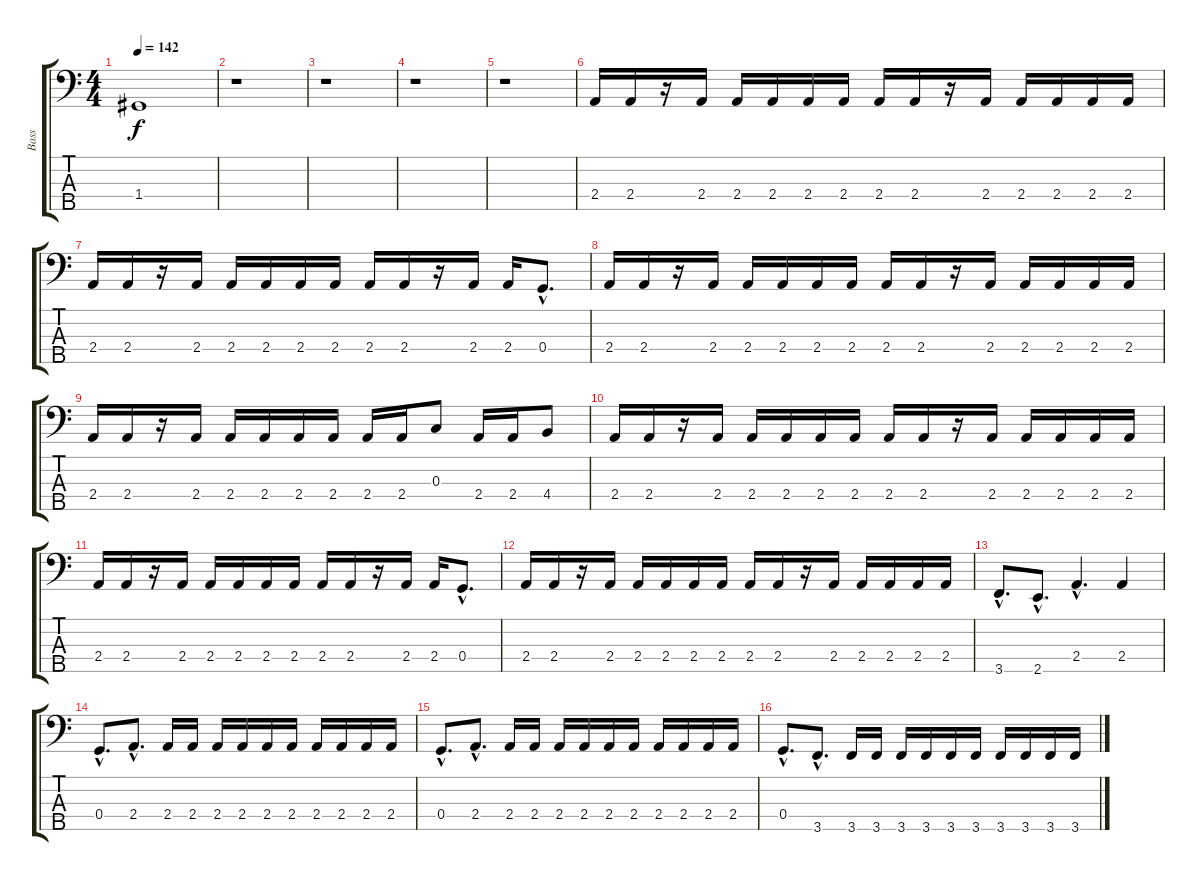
\track ("Bass" "Bass") {instrument electricbassfinger}
\staff {score tabs}
\tuning (A2 F2 C2 G1 D1) {hide}
\ts (4 4)
\tempo 142
\clef f4
\ks c
1.4.1{dy f} |
r.1 |
r.1 |
r.1 |
r.1 |
2.4.16 2.4.16 r.16 2.4.16 2.4.16 2.4.16 2.4.16 2.4.16 2.4.16 2.4.16 r.16 2.4.16 2.4.16 2.4.16 2.4.16 2.4.16 |
2.4.16 2.4.16 r.16 2.4.16 2.4.16 2.4.16 2.4.16 2.4.16 2.4.16 2.4.16 r.16 2.4.16 2.4.16 0.4{hac}.8{d} |
2.4.16 2.4.16 r.16 2.4.16 2.4.16 2.4.16 2.4.16 2.4.16 2.4.16 2.4.16 r.16 2.4.16 2.4.16 2.4.16 2.4.16 2.4.16 |
2.4.16 2.4.16 r.16 2.4.16 2.4.16 2.4.16 2.4.16 2.4.16 2.4.16 2.4.16 0.3.8 2.4.16 2.4.16 4.4.8 |
2.4.16 2.4.16 r.16 2.4.16 2.4.16 2.4.16 2.4.16 2.4.16 2.4.16 2.4.16 r.16 2.4.16 2.4.16 2.4.16 2.4.16 2.4.16 |
2.4.16 2.4.16 r.16 2.4.16 2.4.16 2.4.16 2.4.16 2.4.16 2.4.16 2.4.16 r.16 2.4.16 2.4.16 0.4{hac}.8{d} |
2.4.16 2.4.16 r.16 2.4.16 2.4.16 2.4.16 2.4.16 2.4.16 2.4.16 2.4.16 r.16 2.4.16 2.4.16 2.4.16 2.4.16 2.4.16 |
3.5{hac}.8{d} 2.5{hac}.8{d} 2.4{hac}.4{d} 2.4.4 |
0.4{hac}.8{d} 2.4{hac}.8{d} 2.4.16 2.4.16 2.4.16 2.4.16 2.4.16 2.4.16 2.4.16 2.4.16 2.4.16 2.4.16 |
0.4{hac}.8{d} 2.4{hac}.8{d} 2.4.16 2.4.16 2.4.16 2.4.16 2.4.16 2.4.16 2.4.16 2.4.16 2.4.16 2.4.16 |
0.4{hac}.8{d} 3.5{hac}.8{d} 3.5.16 3.5.16 3.5.16 3.5.16 3.5.16 3.5.16 3.5.16 3.5.16 3.5.16 3.5.16
